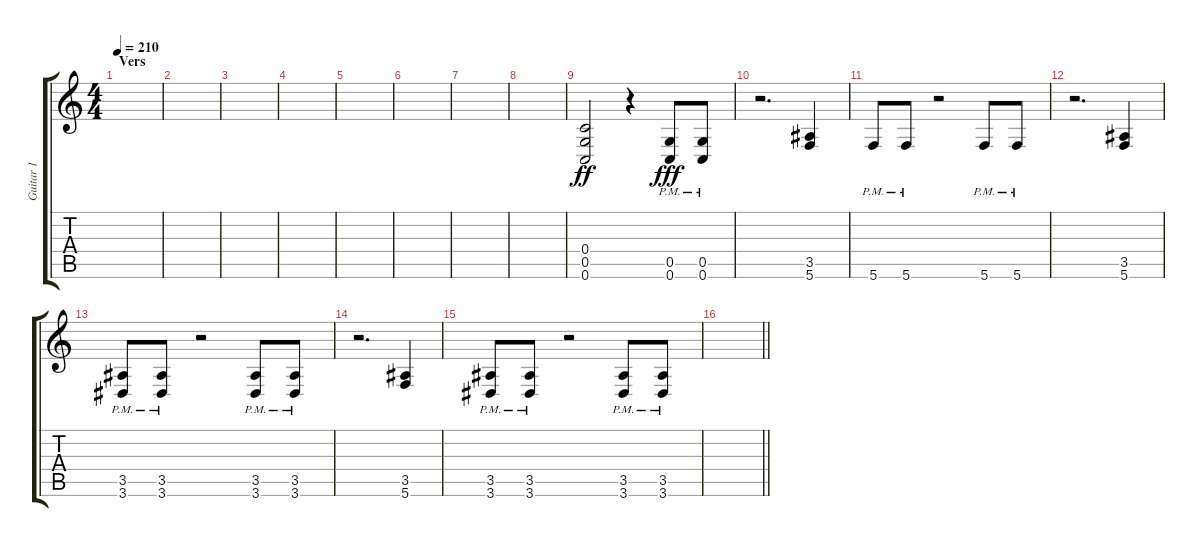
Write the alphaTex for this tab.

\track ("Guitar 1" "Guitar 1") {instrument distortionguitar}
\staff {score tabs}
\tuning (D4 A3 F3 C3 G2 C2) {hide}
\ts (4 4)
\section ("" "Vers")
\tempo 210
\clef g2
\ks c
|
|
|
|
|
|
|
|
(0.4 0.5 0.6).2{dy ff} r.4 (0.5{pm} 0.6{pm}).8{dy fff} (0.5{pm} 0.6{pm}).8 |
r.2{d} (3.5 5.6).4 |
5.6{pm}.8 5.6{pm}.8 r.2 5.6{pm}.8 5.6{pm}.8 |
r.2{d} (3.5 5.6).4 |
(3.5{pm} 3.6{pm}).8 (3.5{pm} 3.6{pm}).8 r.2 (3.5{pm} 3.6{pm}).8 (3.5{pm} 3.6{pm}).8 |
r.2{d} (3.5 5.6).4 |
(3.5{pm} 3.6{pm}).8 (3.5{pm} 3.6{pm}).8 r.2 (3.5{pm} 3.6{pm}).8 (3.5{pm} 3.6{pm}).8 |
\barLineRight lightlight
